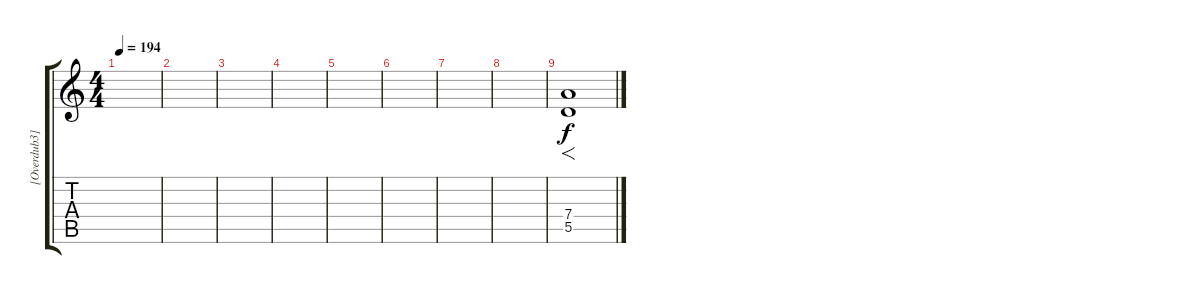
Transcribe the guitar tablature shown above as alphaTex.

\track ("[Overdub3]" "[Overdub3]") {instrument distortionguitar}
\staff {score tabs}
\tuning (E4 B3 G3 D3 A2 E2) {hide}
\ts (4 4)
\tempo 194
\clef g2
\ks c
|
|
|
|
|
|
|
|
(7.4 5.5).1{f volume 14 balance 1 instrument distortionguitar}
